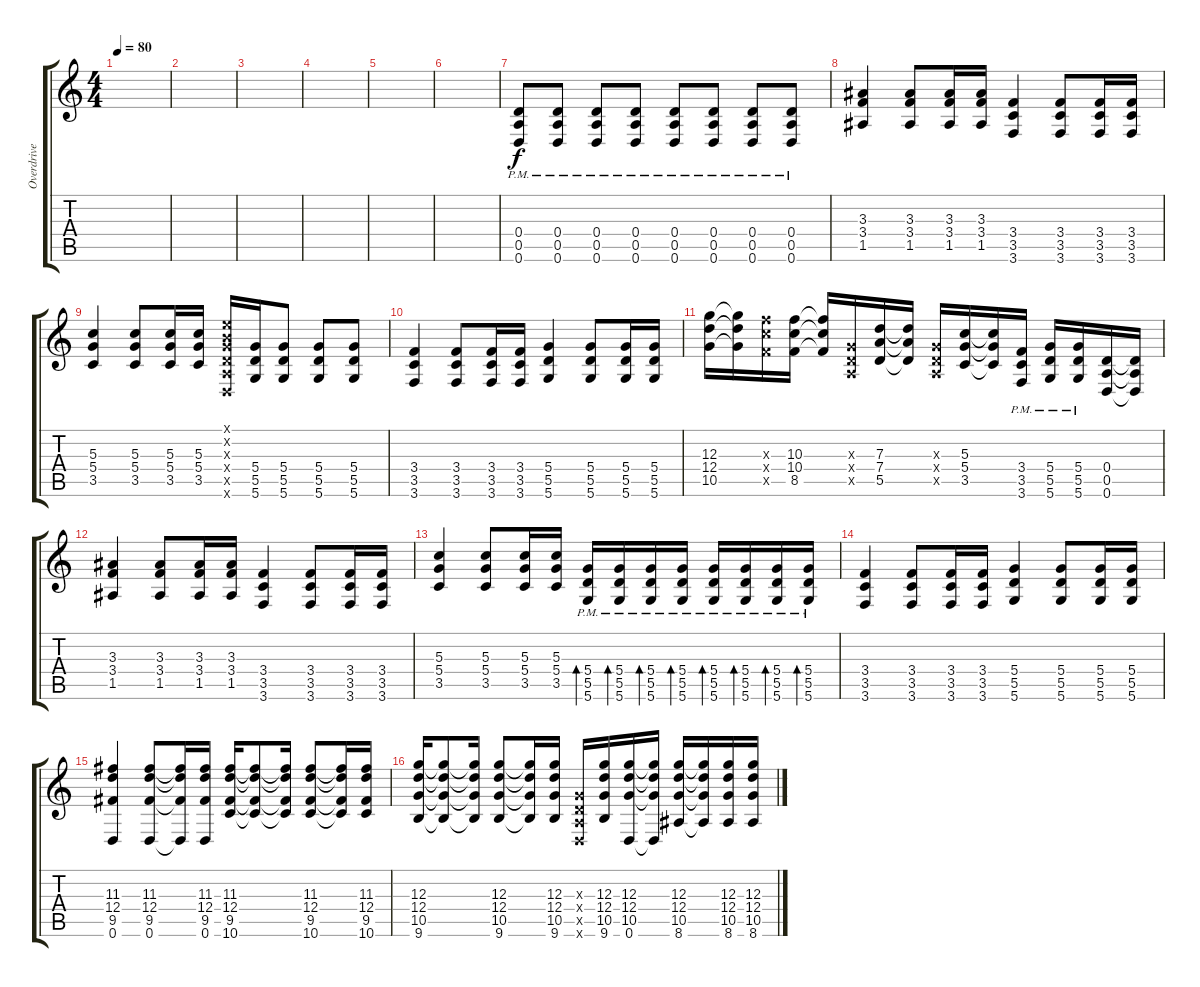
\track ("Overdrive guitar" "Overdrive ") {instrument overdrivenguitar}
\staff {score tabs}
\tuning (E4 B3 G3 D3 A2 D2) {hide}
\ts (4 4)
\tempo 80
\clef g2
\ks c
|
|
|
|
|
|
(0.4{pm} 0.5{pm} 0.6{pm}).8{dy f} (0.4{pm} 0.5{pm} 0.6{pm}).8 (0.4{pm} 0.5{pm} 0.6{pm}).8 (0.4{pm} 0.5{pm} 0.6{pm}).8 (0.4{pm} 0.5{pm} 0.6{pm}).8 (0.4{pm} 0.5{pm} 0.6{pm}).8 (0.4{pm} 0.5{pm} 0.6{pm}).8 (0.4{pm} 0.5{pm} 0.6{pm}).8 |
(3.3 3.4 1.5).4 (3.3 3.4 1.5).8 (3.3 3.4 1.5).16 (3.3 3.4 1.5).16 (3.4 3.5 3.6).4 (3.4 3.5 3.6).8 (3.4 3.5 3.6).16 (3.4 3.5 3.6).16 |
(5.3 5.4 3.5).4 (5.3 5.4 3.5).8 (5.3 5.4 3.5).16 (5.3 5.4 3.5).16 (0.1{x} 0.2{x} 0.3{x} 0.4{x} 0.5{x} 0.6{x}).16 (5.4 5.5 5.6).16 (5.4 5.5 5.6).8 (5.4 5.5 5.6).8 (5.4 5.5 5.6).8 |
(3.4 3.5 3.6).4 (3.4 3.5 3.6).8 (3.4 3.5 3.6).16 (3.4 3.5 3.6).16 (5.4 5.5 5.6).4 (5.4 5.5 5.6).8 (5.4 5.5 5.6).16 (5.4 5.5 5.6).16 |
(12.3 12.4 10.5).16 (12.3{t} 12.4{t} 10.5{t}).16 (10.3{x} 10.4{x} 8.5{x}).16 (10.3 10.4 8.5).16 (10.3{t} 10.4{t} 8.5{t}).16 (0.3{x} 0.4{x} 0.5{x}).16 (7.3 7.4 5.5).16 (7.3{t} 7.4{t} 5.5{t}).16 (0.3{x} 0.4{x} 0.5{x}).16 (5.3 5.4 3.5).16 (5.3{t} 5.4{t} 3.5{t}).16 (3.4{pm} 3.5{pm} 3.6{pm}).16 (5.4{pm} 5.5{pm} 5.6{pm}).16 (5.4{pm} 5.5{pm} 5.6{pm}).16 (0.4 0.5 0.6).16 (0.4{t} 0.5{t} 0.6{t}).16 |
(3.3 3.4 1.5).4 (3.3 3.4 1.5).8 (3.3 3.4 1.5).16 (3.3 3.4 1.5).16 (3.4 3.5 3.6).4 (3.4 3.5 3.6).8 (3.4 3.5 3.6).16 (3.4 3.5 3.6).16 |
(5.3 5.4 3.5).4 (5.3 5.4 3.5).8 (5.3 5.4 3.5).16 (5.3 5.4 3.5).16 (5.4{pm} 5.5{pm} 5.6{pm}).16{bd 30} (5.4{pm} 5.5{pm} 5.6{pm}).16{bd 30} (5.4{pm} 5.5{pm} 5.6{pm}).16{bd 30} (5.4{pm} 5.5{pm} 5.6{pm}).16{bd 30} (5.4{pm} 5.5{pm} 5.6{pm}).16{bd 30} (5.4{pm} 5.5{pm} 5.6{pm}).16{bd 30} (5.4{pm} 5.5{pm} 5.6{pm}).16{bd 30} (5.4{pm} 5.5{pm} 5.6{pm}).16{bd 30} |
(3.4 3.5 3.6).4 (3.4 3.5 3.6).8 (3.4 3.5 3.6).16 (3.4 3.5 3.6).16 (5.4 5.5 5.6).4 (5.4 5.5 5.6).8 (5.4 5.5 5.6).16 (5.4 5.5 5.6).16 |
(11.3 12.4 9.5 0.6).4 (11.3 12.4 9.5 0.6).8 (11.3{t} 12.4{t} 9.5{t} 0.6{t}).16 (11.3 12.4 9.5 0.6).16 (11.3 12.4 9.5 10.6).16 (11.3{t} 12.4{t} 9.5{t} 10.6{t}).8 (11.3{t} 12.4{t} 9.5{t} 10.6{t}).16 (11.3 12.4 9.5 10.6).8 (11.3{t} 12.4{t} 9.5{t} 10.6{t}).16 (11.3 12.4 9.5 10.6).16 |
(12.3 12.4 10.5 9.6).16 (12.3{t} 12.4{t} 10.5{t} 9.6{t}).8 (12.3{t} 12.4{t} 10.5{t} 9.6{t}).16 (12.3 12.4 10.5 9.6).8 (12.3{t} 12.4{t} 10.5{t} 9.6{t}).16 (12.3 12.4 10.5 9.6).16 (0.3{x} 0.4{x} 0.5{x} 0.6{x}).16 (12.3 12.4 10.5 9.6).16 (12.3 12.4 10.5 0.6).16 (12.3{t} 12.4{t} 10.5{t} 0.6{t}).16 (12.3 12.4 10.5 8.6).16 (12.3{t} 12.4{t} 10.5{t} 8.6{t}).16 (12.3 12.4 10.5 8.6).16 (12.3 12.4 10.5 8.6).16
